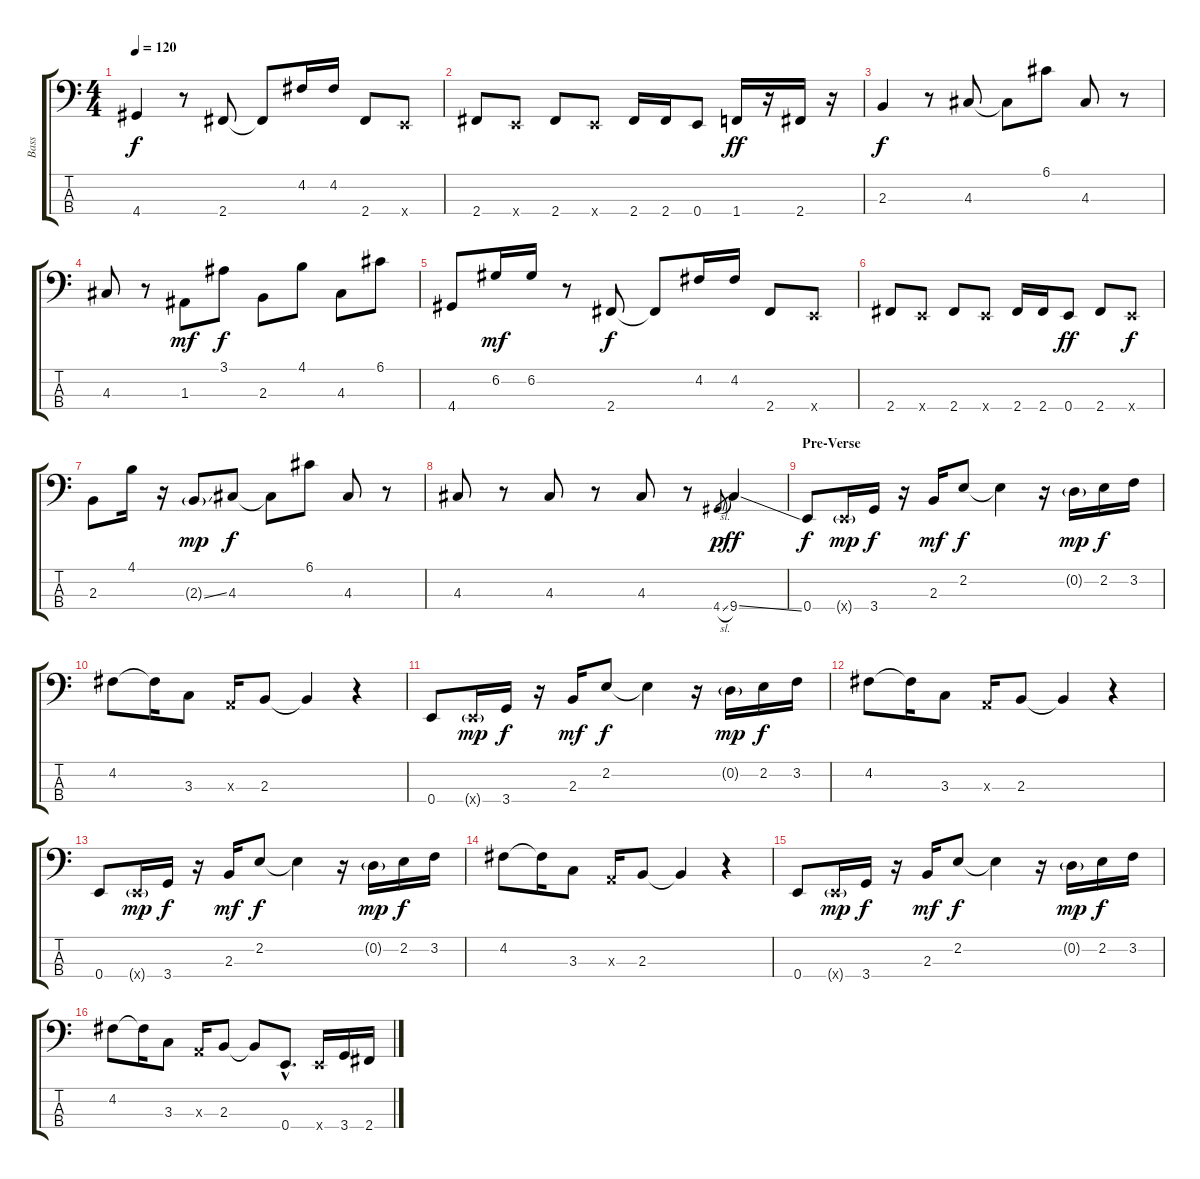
\track ("Bass" "Bass") {instrument electricbassfinger}
\staff {score tabs}
\tuning (G2 D2 A1 E1) {hide}
\ts (4 4)
\tempo 120
\clef f4
\ks c
4.4.4{dy f} r.8 2.4.8 2.4{t}.8 4.2.16 4.2.16 2.4.8 0.4{x}.8 |
2.4.8 0.4{x}.8 2.4.8 0.4{x}.8 2.4.16 2.4.16 0.4.8 1.4.16{dy ff} r.16 2.4.16 r.16 |
2.3.4{dy f} r.8 4.3.8 4.3{t}.8 6.1.8 4.3.8 r.8 |
4.3.8 r.8 1.3.8{dy mf} 3.1.8{dy f} 2.3.8 4.1.8 4.3.8 6.1.8 |
4.4.8 6.2.16{dy mf} 6.2.16 r.8 2.4.8{dy f} 2.4{t}.8 4.2.16 4.2.16 2.4.8 0.4{x}.8 |
2.4.8 0.4{x}.8 2.4.8 0.4{x}.8 2.4.16 2.4.16 0.4.8{dy ff} 2.4.8 0.4{x}.8{dy f} |
2.3.8 4.1.16 r.16 2.3{ss g}.8{dy mp} 4.3.8{dy f} 4.3{t}.8 6.1.8 4.3.8 r.8 |
4.3.8 r.8 4.3.8 r.8 4.3.8 r.8 4.4{sl}.8{gr dy p} 9.4{ss}.4{dy ff} |
\section ("" "Pre-Verse")
0.4.8{dy f} 0.4{g x}.16{dy mp} 3.4.16{dy f} r.16 2.3.16{dy mf} 2.2.8{dy f} 2.2{t}.4 r.16 0.2{g}.16{dy mp} 2.2.16{dy f} 3.2.16 |
4.2.8 4.2{t}.16 3.3.8 0.3{x}.16 2.3.8 2.3{t}.4 r.4 |
0.4.8 0.4{g x}.16{dy mp} 3.4.16{dy f} r.16 2.3.16{dy mf} 2.2.8{dy f} 2.2{t}.4 r.16 0.2{g}.16{dy mp} 2.2.16{dy f} 3.2.16 |
4.2.8 4.2{t}.16 3.3.8 0.3{x}.16 2.3.8 2.3{t}.4 r.4 |
0.4.8 0.4{g x}.16{dy mp} 3.4.16{dy f} r.16 2.3.16{dy mf} 2.2.8{dy f} 2.2{t}.4 r.16 0.2{g}.16{dy mp} 2.2.16{dy f} 3.2.16 |
4.2.8 4.2{t}.16 3.3.8 0.3{x}.16 2.3.8 2.3{t}.4 r.4 |
0.4.8 0.4{g x}.16{dy mp} 3.4.16{dy f} r.16 2.3.16{dy mf} 2.2.8{dy f} 2.2{t}.4 r.16 0.2{g}.16{dy mp} 2.2.16{dy f} 3.2.16 |
4.2.8 4.2{t}.16 3.3.8 0.3{x}.16 2.3.8 2.3{t}.8 0.4{hac}.8{d} 0.4{x}.16 3.4.16 2.4.16
